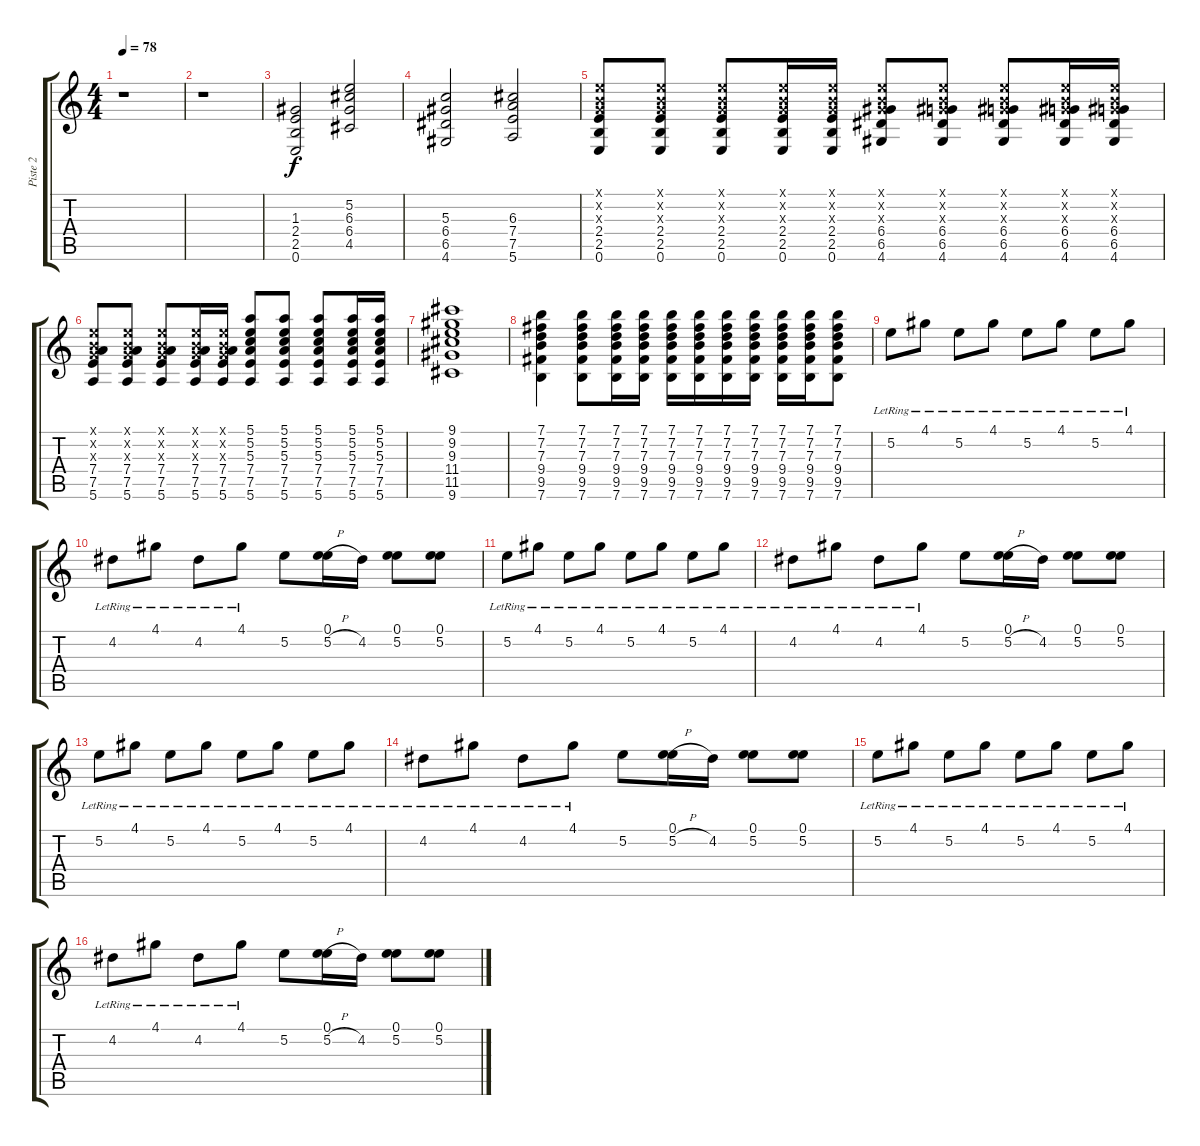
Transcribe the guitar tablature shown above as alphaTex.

\track ("Piste 2" "Piste 2") {instrument distortionguitar}
\staff {score tabs}
\tuning (E4 B3 G3 D3 A2 E2) {hide}
\ts (4 4)
\tempo 78
\clef g2
\ks c
r.1{dy f} |
r.1 |
(1.3 2.4 2.5 0.6).2{volume 6} (5.2 6.3 6.4 4.5).2 |
(5.3 6.4 6.5 4.6).2 (6.3 7.4 7.5 5.6).2 |
(0.1{x} 0.2{x} 0.3{x} 2.4 2.5 0.6).8{volume 16} (0.1{x} 0.2{x} 0.3{x} 2.4 2.5 0.6).8 (0.1{x} 0.2{x} 0.3{x} 2.4 2.5 0.6).8 (0.1{x} 0.2{x} 0.3{x} 2.4 2.5 0.6).16 (0.1{x} 0.2{x} 0.3{x} 2.4 2.5 0.6).16 (0.1{x} 0.2{x} 0.3{x} 6.4 6.5 4.6).8 (0.1{x} 0.2{x} 0.3{x} 6.4 6.5 4.6).8 (0.1{x} 0.2{x} 0.3{x} 6.4 6.5 4.6).8 (0.1{x} 0.2{x} 0.3{x} 6.4 6.5 4.6).16 (0.1{x} 0.2{x} 0.3{x} 6.4 6.5 4.6).16 |
(0.1{x} 0.2{x} 0.3{x} 7.4 7.5 5.6).8 (0.1{x} 0.2{x} 0.3{x} 7.4 7.5 5.6).8 (0.1{x} 0.2{x} 0.3{x} 7.4 7.5 5.6).8 (0.1{x} 0.2{x} 0.3{x} 7.4 7.5 5.6).16 (0.1{x} 0.2{x} 0.3{x} 7.4 7.5 5.6).16 (5.1 5.2 5.3 7.4 7.5 5.6).8 (5.1 5.2 5.3 7.4 7.5 5.6).8 (5.1 5.2 5.3 7.4 7.5 5.6).8 (5.1 5.2 5.3 7.4 7.5 5.6).16 (5.1 5.2 5.3 7.4 7.5 5.6).16 |
(9.1 9.2 9.3 11.4 11.5 9.6).1 |
(7.1 7.2 7.3 9.4 9.5 7.6).4 (7.1 7.2 7.3 9.4 9.5 7.6).8 (7.1 7.2 7.3 9.4 9.5 7.6).16 (7.1 7.2 7.3 9.4 9.5 7.6).16 (7.1 7.2 7.3 9.4 9.5 7.6).16 (7.1 7.2 7.3 9.4 9.5 7.6).16 (7.1 7.2 7.3 9.4 9.5 7.6).16 (7.1 7.2 7.3 9.4 9.5 7.6).16 (7.1 7.2 7.3 9.4 9.5 7.6).16 (7.1 7.2 7.3 9.4 9.5 7.6).16 (7.1 7.2 7.3 9.4 9.5 7.6).8 |
5.2{lr}.8 4.1{lr}.8 5.2{lr}.8 4.1{lr}.8 5.2{lr}.8 4.1{lr}.8 5.2{lr}.8 4.1{lr}.8 |
4.2{lr}.8 4.1{lr}.8 4.2{lr}.8 4.1{lr}.8 5.2.8 (0.1 5.2{h}).16 4.2.16 (0.1 5.2).8 (0.1 5.2).8 |
5.2{lr}.8 4.1{lr}.8 5.2{lr}.8 4.1{lr}.8 5.2{lr}.8 4.1{lr}.8 5.2{lr}.8 4.1{lr}.8 |
4.2{lr}.8 4.1{lr}.8 4.2{lr}.8 4.1{lr}.8 5.2.8 (0.1 5.2{h}).16 4.2.16 (0.1 5.2).8 (0.1 5.2).8 |
5.2{lr}.8 4.1{lr}.8 5.2{lr}.8 4.1{lr}.8 5.2{lr}.8 4.1{lr}.8 5.2{lr}.8 4.1{lr}.8 |
4.2{lr}.8 4.1{lr}.8 4.2{lr}.8 4.1{lr}.8 5.2.8 (0.1 5.2{h}).16 4.2.16 (0.1 5.2).8 (0.1 5.2).8 |
5.2{lr}.8 4.1{lr}.8 5.2{lr}.8 4.1{lr}.8 5.2{lr}.8 4.1{lr}.8 5.2{lr}.8 4.1{lr}.8 |
4.2{lr}.8 4.1{lr}.8 4.2{lr}.8 4.1{lr}.8 5.2.8 (0.1 5.2{h}).16 4.2.16 (0.1 5.2).8 (0.1 5.2).8
